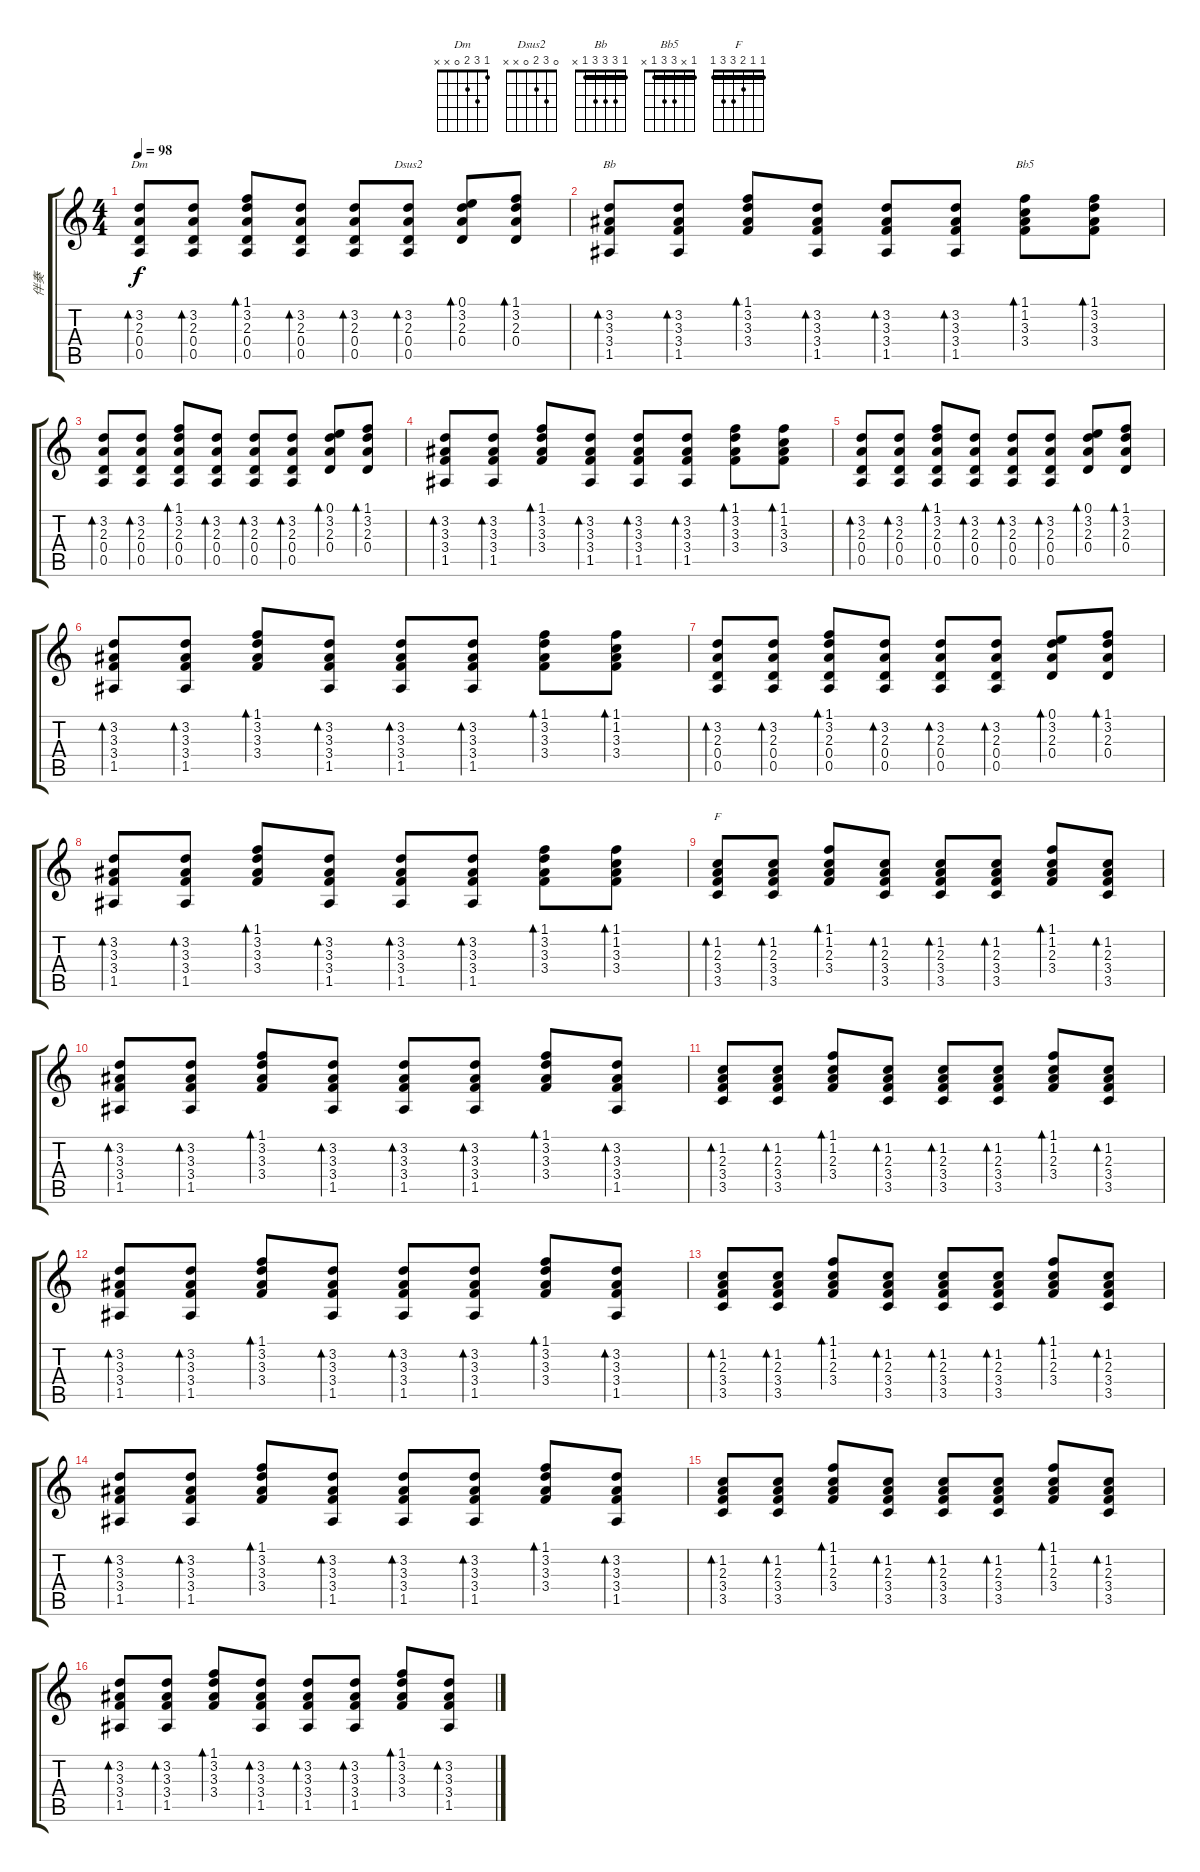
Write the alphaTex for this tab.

\track ("伴奏" "伴奏") {instrument acousticguitarsteel}
\staff {score tabs}
\tuning (E4 B3 G3 D3 A2 E2) {hide}
\chord ("Dm" 1 3 2 0 x x)
\chord ("Dsus2" 0 3 2 0 x x)
\chord ("Bb" 1 3 3 3 1 x) {barre 1}
\chord ("Bb5" 1 x 3 3 1 x) {barre 1}
\chord ("F" 1 1 2 3 3 1) {barre 1}
\ts (4 4)
\tempo 98
\clef g2
\ks c
(3.2 2.3 0.4 0.5).8{bd 30 ch "Dm" dy f} (3.2 2.3 0.4 0.5).8{bd 30} (1.1 3.2 2.3 0.4 0.5).8{bd 30} (3.2 2.3 0.4 0.5).8{bd 30} (3.2 2.3 0.4 0.5).8{bd 30} (3.2 2.3 0.4 0.5).8{bd 30 ch "Dsus2"} (0.1 3.2 2.3 0.4).8{bd 30} (1.1 3.2 2.3 0.4).8{bd 30} |
(3.2 3.3 3.4 1.5).8{bd 30 ch "Bb"} (3.2 3.3 3.4 1.5).8{bd 30} (1.1 3.2 3.3 3.4).8{bd 30} (3.2 3.3 3.4 1.5).8{bd 30} (3.2 3.3 3.4 1.5).8{bd 30} (3.2 3.3 3.4 1.5).8{bd 30} (1.1 1.2 3.3 3.4).8{bd 30 ch "Bb5"} (1.1 3.2 3.3 3.4).8{bd 30} |
(3.2 2.3 0.4 0.5).8{bd 30} (3.2 2.3 0.4 0.5).8{bd 30} (1.1 3.2 2.3 0.4 0.5).8{bd 30} (3.2 2.3 0.4 0.5).8{bd 30} (3.2 2.3 0.4 0.5).8{bd 30} (3.2 2.3 0.4 0.5).8{bd 30} (0.1 3.2 2.3 0.4).8{bd 30} (1.1 3.2 2.3 0.4).8{bd 30} |
(3.2 3.3 3.4 1.5).8{bd 30} (3.2 3.3 3.4 1.5).8{bd 30} (1.1 3.2 3.3 3.4).8{bd 30} (3.2 3.3 3.4 1.5).8{bd 30} (3.2 3.3 3.4 1.5).8{bd 30} (3.2 3.3 3.4 1.5).8{bd 30} (1.1 3.2 3.3 3.4).8{bd 30} (1.1 1.2 3.3 3.4).8{bd 30} |
(3.2 2.3 0.4 0.5).8{bd 30} (3.2 2.3 0.4 0.5).8{bd 30} (1.1 3.2 2.3 0.4 0.5).8{bd 30} (3.2 2.3 0.4 0.5).8{bd 30} (3.2 2.3 0.4 0.5).8{bd 30} (3.2 2.3 0.4 0.5).8{bd 30} (0.1 3.2 2.3 0.4).8{bd 30} (1.1 3.2 2.3 0.4).8{bd 30} |
(3.2 3.3 3.4 1.5).8{bd 30} (3.2 3.3 3.4 1.5).8{bd 30} (1.1 3.2 3.3 3.4).8{bd 30} (3.2 3.3 3.4 1.5).8{bd 30} (3.2 3.3 3.4 1.5).8{bd 30} (3.2 3.3 3.4 1.5).8{bd 30} (1.1 3.2 3.3 3.4).8{bd 30} (1.1 1.2 3.3 3.4).8{bd 30} |
(3.2 2.3 0.4 0.5).8{bd 30} (3.2 2.3 0.4 0.5).8{bd 30} (1.1 3.2 2.3 0.4 0.5).8{bd 30} (3.2 2.3 0.4 0.5).8{bd 30} (3.2 2.3 0.4 0.5).8{bd 30} (3.2 2.3 0.4 0.5).8{bd 30} (0.1 3.2 2.3 0.4).8{bd 30} (1.1 3.2 2.3 0.4).8{bd 30} |
(3.2 3.3 3.4 1.5).8{bd 30} (3.2 3.3 3.4 1.5).8{bd 30} (1.1 3.2 3.3 3.4).8{bd 30} (3.2 3.3 3.4 1.5).8{bd 30} (3.2 3.3 3.4 1.5).8{bd 30} (3.2 3.3 3.4 1.5).8{bd 30} (1.1 3.2 3.3 3.4).8{bd 30} (1.1 1.2 3.3 3.4).8{bd 30} |
(1.2 2.3 3.4 3.5).8{bd 30 ch "F"} (1.2 2.3 3.4 3.5).8{bd 30} (1.1 1.2 2.3 3.4).8{bd 30} (1.2 2.3 3.4 3.5).8{bd 30} (1.2 2.3 3.4 3.5).8{bd 30} (1.2 2.3 3.4 3.5).8{bd 30} (1.1 1.2 2.3 3.4).8{bd 30} (1.2 2.3 3.4 3.5).8{bd 30} |
(3.2 3.3 3.4 1.5).8{bd 30} (3.2 3.3 3.4 1.5).8{bd 30} (1.1 3.2 3.3 3.4).8{bd 30} (3.2 3.3 3.4 1.5).8{bd 30} (3.2 3.3 3.4 1.5).8{bd 30} (3.2 3.3 3.4 1.5).8{bd 30} (1.1 3.2 3.3 3.4).8{bd 30} (3.2 3.3 3.4 1.5).8{bd 30} |
(1.2 2.3 3.4 3.5).8{bd 30} (1.2 2.3 3.4 3.5).8{bd 30} (1.1 1.2 2.3 3.4).8{bd 30} (1.2 2.3 3.4 3.5).8{bd 30} (1.2 2.3 3.4 3.5).8{bd 30} (1.2 2.3 3.4 3.5).8{bd 30} (1.1 1.2 2.3 3.4).8{bd 30} (1.2 2.3 3.4 3.5).8{bd 30} |
(3.2 3.3 3.4 1.5).8{bd 30} (3.2 3.3 3.4 1.5).8{bd 30} (1.1 3.2 3.3 3.4).8{bd 30} (3.2 3.3 3.4 1.5).8{bd 30} (3.2 3.3 3.4 1.5).8{bd 30} (3.2 3.3 3.4 1.5).8{bd 30} (1.1 3.2 3.3 3.4).8{bd 30} (3.2 3.3 3.4 1.5).8{bd 30} |
(1.2 2.3 3.4 3.5).8{bd 30} (1.2 2.3 3.4 3.5).8{bd 30} (1.1 1.2 2.3 3.4).8{bd 30} (1.2 2.3 3.4 3.5).8{bd 30} (1.2 2.3 3.4 3.5).8{bd 30} (1.2 2.3 3.4 3.5).8{bd 30} (1.1 1.2 2.3 3.4).8{bd 30} (1.2 2.3 3.4 3.5).8{bd 30} |
(3.2 3.3 3.4 1.5).8{bd 30} (3.2 3.3 3.4 1.5).8{bd 30} (1.1 3.2 3.3 3.4).8{bd 30} (3.2 3.3 3.4 1.5).8{bd 30} (3.2 3.3 3.4 1.5).8{bd 30} (3.2 3.3 3.4 1.5).8{bd 30} (1.1 3.2 3.3 3.4).8{bd 30} (3.2 3.3 3.4 1.5).8{bd 30} |
(1.2 2.3 3.4 3.5).8{bd 30} (1.2 2.3 3.4 3.5).8{bd 30} (1.1 1.2 2.3 3.4).8{bd 30} (1.2 2.3 3.4 3.5).8{bd 30} (1.2 2.3 3.4 3.5).8{bd 30} (1.2 2.3 3.4 3.5).8{bd 30} (1.1 1.2 2.3 3.4).8{bd 30} (1.2 2.3 3.4 3.5).8{bd 30} |
(3.2 3.3 3.4 1.5).8{bd 30} (3.2 3.3 3.4 1.5).8{bd 30} (1.1 3.2 3.3 3.4).8{bd 30} (3.2 3.3 3.4 1.5).8{bd 30} (3.2 3.3 3.4 1.5).8{bd 30} (3.2 3.3 3.4 1.5).8{bd 30} (1.1 3.2 3.3 3.4).8{bd 30} (3.2 3.3 3.4 1.5).8{bd 30}
